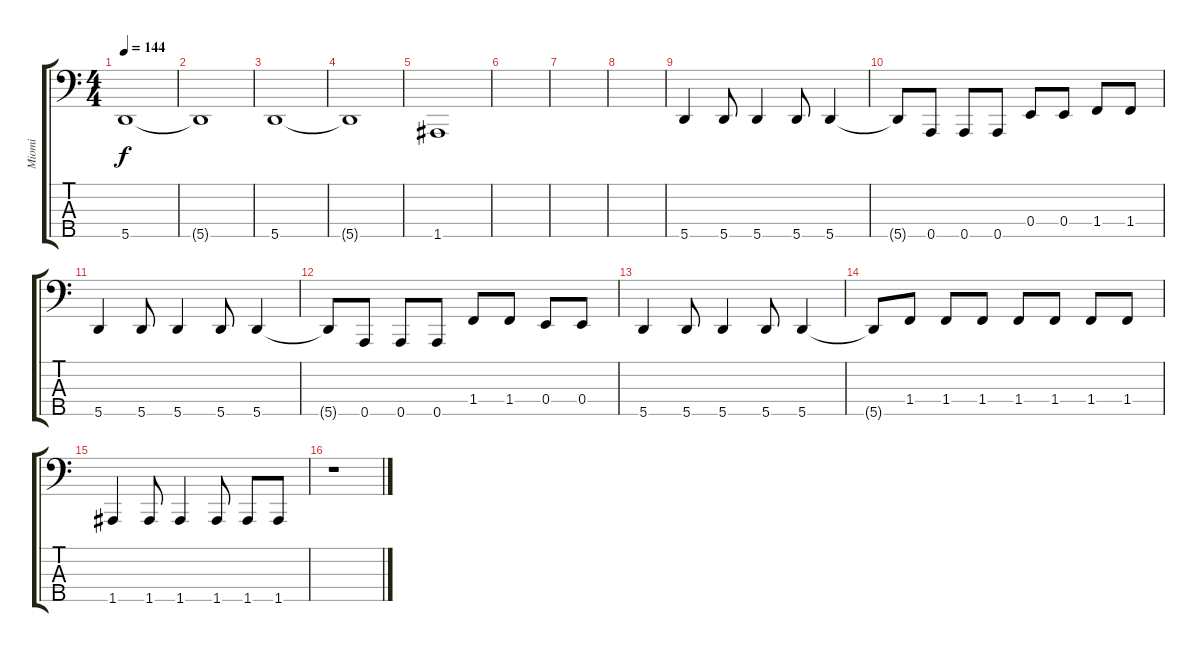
\track ("Miomi" "Miomi") {instrument electricbassfinger}
\staff {score tabs}
\tuning (G2 D2 A1 E1 A0) {hide}
\ts (4 4)
\tempo 144
\clef f4
\ks c
5.5.1{dy f} |
5.5{t}.1 |
5.5.1 |
5.5{t}.1 |
1.5.1 |
|
|
|
5.5.4 5.5.8 5.5.4 5.5.8 5.5.4 |
5.5{t}.8 0.5.8 0.5.8 0.5.8 0.4.8 0.4.8 1.4.8 1.4.8 |
5.5.4 5.5.8 5.5.4 5.5.8 5.5.4 |
5.5{t}.8 0.5.8 0.5.8 0.5.8 1.4.8 1.4.8 0.4.8 0.4.8 |
5.5.4 5.5.8 5.5.4 5.5.8 5.5.4 |
5.5{t}.8 1.4.8 1.4.8 1.4.8 1.4.8 1.4.8 1.4.8 1.4.8 |
1.5.4 1.5.8 1.5.4 1.5.8 1.5.8 1.5.8 |
r.1
